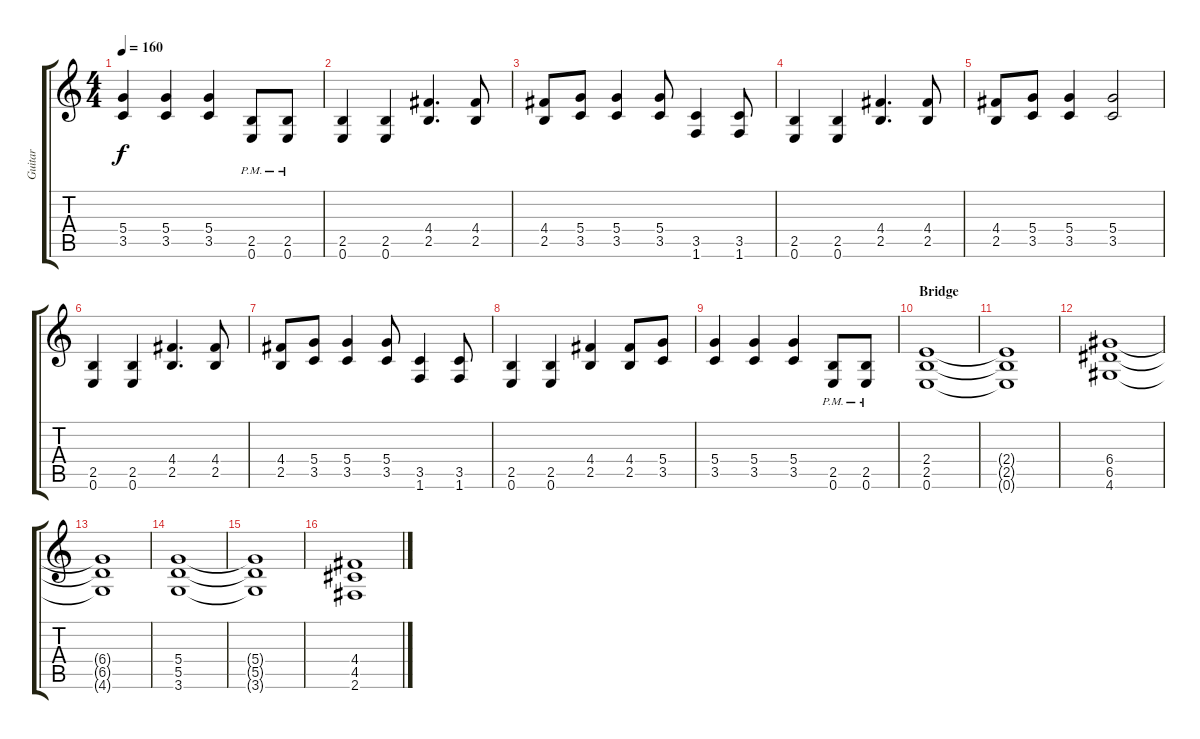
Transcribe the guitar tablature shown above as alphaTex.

\track ("Guitar" "Guitar") {instrument distortionguitar}
\staff {score tabs}
\tuning (E4 B3 G3 D3 A2 E2) {hide}
\ts (4 4)
\tempo 160
\clef g2
\ks c
(5.4 3.5).4{dy f} (5.4 3.5).4 (5.4 3.5).4 (2.5{pm} 0.6{pm}).8 (2.5{pm} 0.6{pm}).8 |
(2.5 0.6).4 (2.5 0.6).4 (4.4 2.5).4{d} (4.4 2.5).8 |
(4.4 2.5).8 (5.4 3.5).8 (5.4 3.5).4 (5.4 3.5).8 (3.5 1.6).4 (3.5 1.6).8 |
(2.5 0.6).4 (2.5 0.6).4 (4.4 2.5).4{d} (4.4 2.5).8 |
(4.4 2.5).8 (5.4 3.5).8 (5.4 3.5).4 (5.4 3.5).2 |
(2.5 0.6).4 (2.5 0.6).4 (4.4 2.5).4{d} (4.4 2.5).8 |
(4.4 2.5).8 (5.4 3.5).8 (5.4 3.5).4 (5.4 3.5).8 (3.5 1.6).4 (3.5 1.6).8 |
(2.5 0.6).4 (2.5 0.6).4 (4.4 2.5).4 (4.4 2.5).8 (5.4 3.5).8 |
(5.4 3.5).4 (5.4 3.5).4 (5.4 3.5).4 (2.5{pm} 0.6{pm}).8 (2.5{pm} 0.6{pm}).8 |
\section ("" "Bridge")
(2.4 2.5 0.6).1 |
(2.4{t} 2.5{t} 0.6{t}).1 |
(6.4 6.5 4.6).1 |
(6.4{t} 6.5{t} 4.6{t}).1 |
(5.4 5.5 3.6).1 |
(5.4{t} 5.5{t} 3.6{t}).1 |
(4.4 4.5 2.6).1
